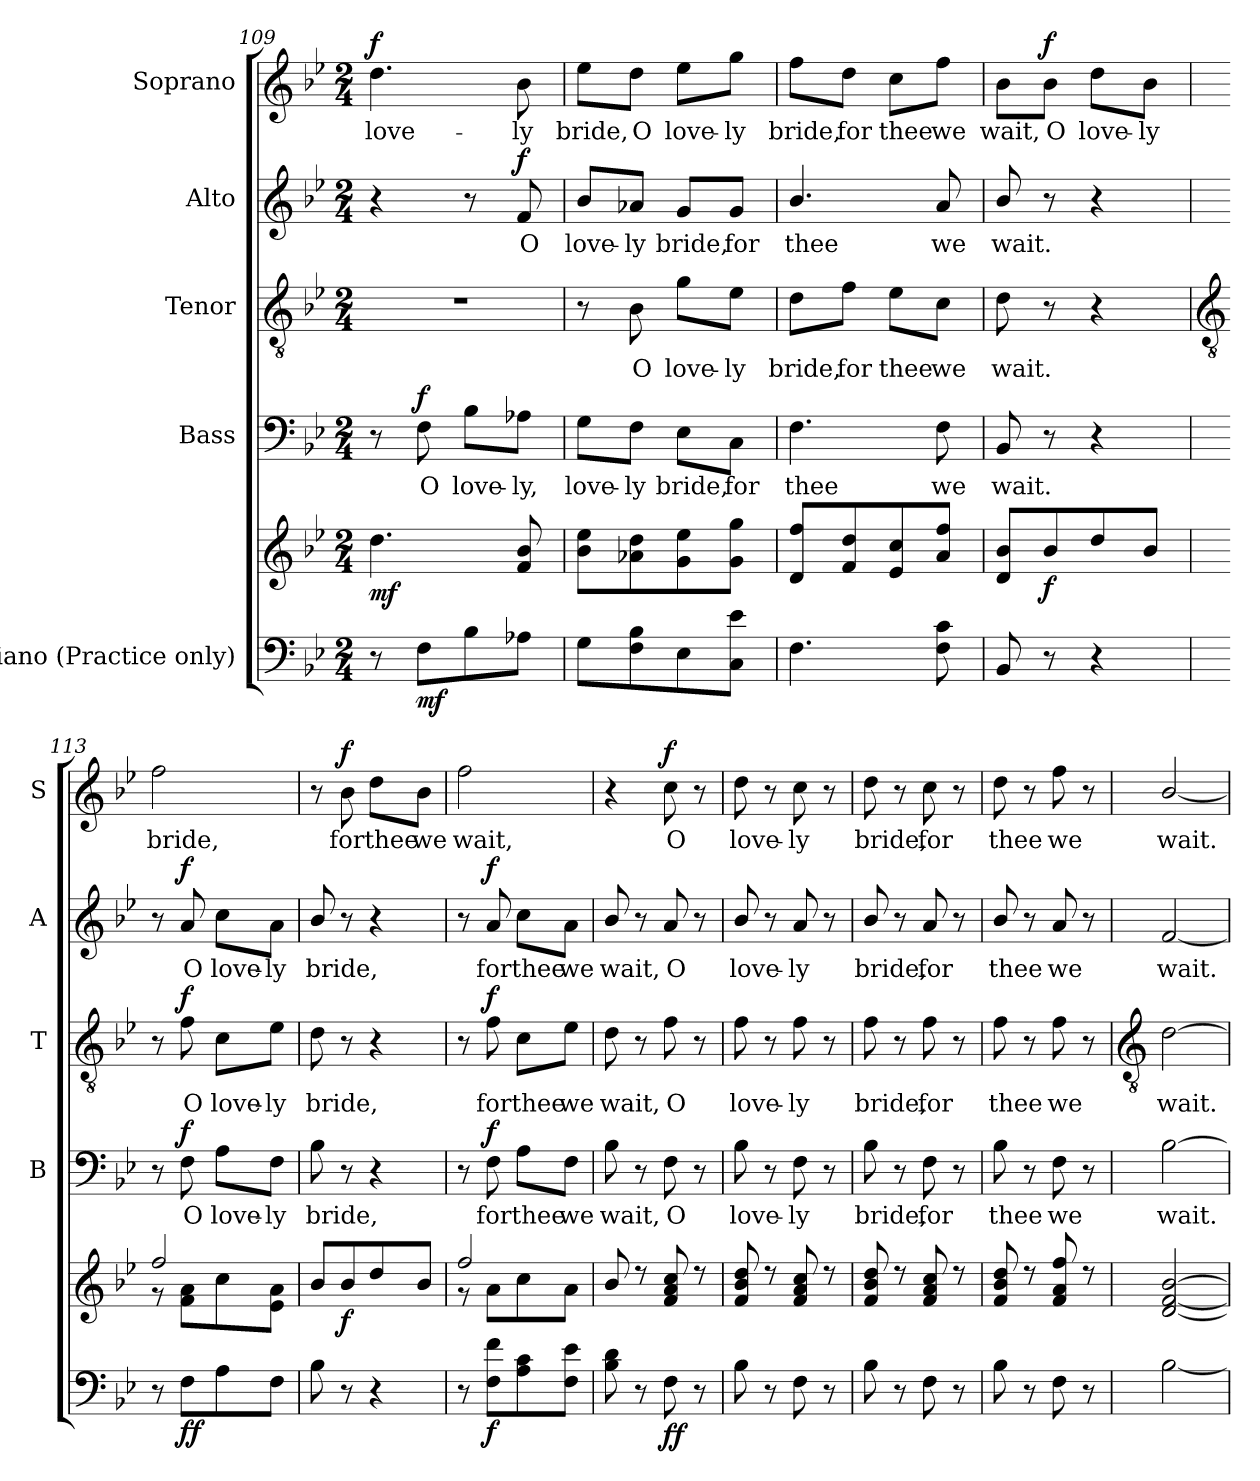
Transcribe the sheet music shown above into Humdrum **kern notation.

**kern	**kern	**dynam	**kern	**text	**dynam	**kern	**text	**dynam	**kern	**text	**dynam	**kern	**text	**dynam
*part5	*part5	*part5	*part4	*part4	*part4	*part3	*part3	*part3	*part2	*part2	*part2	*part1	*part1	*part1
*staff6	*staff5	*staff5/6	*staff4	*staff4	*staff4	*staff3	*staff3	*staff3	*staff2	*staff2	*staff2	*staff1	*staff1	*staff1
*I"Piano (Practice only)	*	*	*I"Bass	*	*	*I"Tenor	*	*	*I"Alto	*	*	*I"Soprano	*	*
*	*	*	*I'B	*	*	*I'T	*	*	*I'A	*	*	*I'S	*	*
*clefF4	*clefG2	*	*clefF4	*	*	*clefGv2	*	*	*clefG2	*	*	*clefG2	*	*
*k[b-e-]	*k[b-e-]	*	*k[b-e-]	*	*	*k[b-e-]	*	*	*k[b-e-]	*	*	*k[b-e-]	*	*
*B-:	*B-:	*	*B-:	*	*	*B-:	*	*	*B-:	*	*	*B-:	*	*
*M2/4	*M2/4	*	*M2/4	*	*	*M2/4	*	*	*M2/4	*	*	*M2/4	*	*
=109	=109	=109	=109	=109	=109	=109	=109	=109	=109	=109	=109	=109	=109	=109
!	!	!LO:DY:b	!	!	!	!LO:N:vis=1	!	!	!	!	!	!	!LO:LY:b	!LO:DY:b
8r	4.dd	mf	8r	.	.	2r	.	.	4r	.	.	4.dd	love-	f
!	!	!LO:DY:b=2	!	!LO:LY:b	!LO:DY:b	!	!	!	!	!	!	!	!	!
8FL	.	mf	8F	O	f	.	.	.	.	.	.	.	.	.
!	!	!	!	!LO:LY:b	!	!	!	!	!	!	!	!	!	!
8B-	.	.	8B-\L	love-	.	.	.	.	8r	.	.	.	.	.
!	!	!	!	!LO:LY:b	!	!	!	!	!	!LO:LY:b	!LO:DY:b	!	!LO:LY:b	!
8A-XJ	8f 8b-	.	8A-X\J	-ly,	.	.	.	.	8f	O	f	8b-	-ly	.
=110	=110	=110	=110	=110	=110	=110	=110	=110	=110	=110	=110	=110	=110	=110
!	!	!	!	!LO:LY:b	!	!	!	!	!	!LO:LY:b	!	!	!LO:LY:b	!
8GL	8b- 8ee-L	.	8G\L	love-	.	8r	.	.	8b-/L	love-	.	8ee-\L	bride,	.
!	!	!	!	!LO:LY:b	!	!	!LO:LY:b	!	!	!LO:LY:b	!	!	!LO:LY:b	!
8F 8B-	8a-X 8dd	.	8F\J	-ly	.	8B-	O	.	8a-X/J	-ly	.	8dd\J	O	.
!	!	!	!	!LO:LY:b	!	!	!LO:LY:b	!	!	!LO:LY:b	!	!	!LO:LY:b	!
8E-	8g 8ee-	.	8E-\L	bride,	.	8g\L	love-	.	8g/L	bride,	.	8ee-\L	love-	.
!	!	!	!	!LO:LY:b	!	!	!LO:LY:b	!	!	!LO:LY:b	!	!	!LO:LY:b	!
8C 8e-J	8g 8ggJ	.	8C\J	for	.	8e-\J	-ly	.	8g/J	for	.	8gg\J	-ly	.
=111	=111	=111	=111	=111	=111	=111	=111	=111	=111	=111	=111	=111	=111	=111
!	!	!	!	!LO:LY:b	!	!	!LO:LY:b	!	!	!LO:LY:b	!	!	!LO:LY:b	!
4.F	8d 8ffL	.	4.F	thee	.	8d\L	bride,	.	4.b-/	thee	.	8ff\L	bride,	.
!	!	!	!	!	!	!	!LO:LY:b	!	!	!	!	!	!LO:LY:b	!
.	8f 8dd	.	.	.	.	8f\J	for	.	.	.	.	8dd\J	for	.
!	!	!	!	!	!	!	!LO:LY:b	!	!	!	!	!	!LO:LY:b	!
.	8e- 8cc	.	.	.	.	8e-\L	thee	.	.	.	.	8cc\L	thee	.
!	!	!	!	!LO:LY:b	!	!	!LO:LY:b	!	!	!LO:LY:b	!	!	!LO:LY:b	!
8F 8c	8a 8ffJ	.	8F	we	.	8c\J	we	.	8a	we	.	8ff\J	we	.
=112	=112	=112	=112	=112	=112	=112	=112	=112	=112	=112	=112	=112	=112	=112
!	!	!	!	!LO:LY:b	!	!	!LO:LY:b	!	!	!LO:LY:b	!	!	!LO:LY:b	!
8BB-	8d/ 8b-/L	.	8BB-	wait.	.	8d	wait.	.	8b-/	wait.	.	8b-\L	wait,	.
!	!	!LO:DY:b	!	!	!	!	!	!	!	!	!	!	!LO:LY:b	!LO:DY:b
8r	8b-	f	8r	.	.	8r	.	.	8r	.	.	8b-\J	O	f
!	!	!	!	!	!	!	!	!	!	!	!	!	!LO:LY:b	!
4r	8dd	.	4r	.	.	4r	.	.	4r	.	.	8dd\L	love-	.
!	!	!	!	!	!	!	!	!	!	!	!	!	!LO:LY:b	!
.	8b-J	.	.	.	.	.	.	.	.	.	.	8b-\J	-ly	.
!!LO:LB:g=z
=113	=113	=113	=113	=113	=113	=113	=113	=113	=113	=113	=113	=113	=113	=113
*	*	*	*	*	*	*clefGv2	*	*	*	*	*	*	*	*
*	*^	*	*	*	*	*	*	*	*	*	*	*	*	*
!	!	!	!	!	!	!	!	!	!	!	!	!	!	!LO:LY:b	!
8r	2ff/	8r	.	8r	.	.	8r	.	.	8r	.	.	2ff	bride,	.
!	!	!	!LO:DY:b=2	!	!LO:LY:b	!	!	!LO:LY:b	!	!	!LO:LY:b	!	!	!	!
!	!	!	!LO:DY:n=1:b	!	!	!LO:DY:b	!	!	!LO:DY:b	!	!	!LO:DY:b	!	!	!
8FL	.	8f\ 8a\L	f f	8F	O	f	8f	O	f	8a	O	f	.	.	.
!	!	!	!	!	!LO:LY:b	!	!	!LO:LY:b	!	!	!LO:LY:b	!	!	!	!
8A	.	8cc\	.	8A\L	love-	.	8c\L	love-	.	8cc\L	love-	.	.	.	.
!	!	!	!	!	!LO:LY:b	!	!	!LO:LY:b	!	!	!LO:LY:b	!	!	!	!
8FJ	.	8e-\ 8a\J	.	8F\J	-ly	.	8e-\J	-ly	.	8a\J	-ly	.	.	.	.
=114	=114	=114	=114	=114	=114	=114	=114	=114	=114	=114	=114	=114	=114	=114	=114
!	!	!LO:N:vis=1	!	!	!LO:LY:b	!	!	!LO:LY:b	!	!	!LO:LY:b	!	!	!	!
8B-\	8b-L	2ryy	.	8B-\	bride,	.	8d\	bride,	.	8b-/	bride,	.	8r	.	.
!	!	!	!LO:DY:b	!	!	!	!	!	!	!	!	!	!	!LO:LY:b	!LO:DY:b
8r	8b-	.	f	8r	.	.	8r	.	.	8r	.	.	8b-	for	f
!	!	!	!	!	!	!	!	!	!	!	!	!	!	!LO:LY:b	!
4r	8dd	.	.	4r	.	.	4r	.	.	4r	.	.	8dd\L	thee	.
!	!	!	!	!	!	!	!	!	!	!	!	!	!	!LO:LY:b	!
.	8b-J	.	.	.	.	.	.	.	.	.	.	.	8b-\J	we	.
=115	=115	=115	=115	=115	=115	=115	=115	=115	=115	=115	=115	=115	=115	=115	=115
!	!	!	!	!	!	!	!	!	!	!	!	!	!	!LO:LY:b	!
8r	2ff/	8r	.	8r	.	.	8r	.	.	8r	.	.	2ff	wait,	.
!	!	!	!LO:DY:b=2	!	!LO:LY:b	!LO:DY:b	!	!LO:LY:b	!LO:DY:b	!	!LO:LY:b	!LO:DY:b	!	!	!
8F 8fL	.	8a\L	f	8F	for	f	8f	for	f	8a	for	f	.	.	.
!	!	!	!	!	!LO:LY:b	!	!	!LO:LY:b	!	!	!LO:LY:b	!	!	!	!
8A 8c	.	8cc\	.	8A\L	thee	.	8c\L	thee	.	8cc\L	thee	.	.	.	.
!	!	!	!	!	!LO:LY:b	!	!	!LO:LY:b	!	!	!LO:LY:b	!	!	!	!
8F 8e-J	.	8a\J	.	8F\J	we	.	8e-\J	we	.	8a\J	we	.	.	.	.
=116	=116	=116	=116	=116	=116	=116	=116	=116	=116	=116	=116	=116	=116	=116	=116
!	!	!LO:N:vis=1	!	!	!LO:LY:b	!	!	!LO:LY:b	!	!	!LO:LY:b	!	!	!	!
8B-\ 8d\	8b-	2ryy	.	8B-\	wait,	.	8d	wait,	.	8b-/	wait,	.	4r	.	.
8r	8r	.	.	8r	.	.	8r	.	.	8r	.	.	.	.	.
!	!	!	!LO:DY:b=2	!	!LO:LY:b	!	!	!LO:LY:b	!	!	!LO:LY:b	!	!	!LO:LY:b	!
!	!	!	!LO:DY:n=1:b	!	!	!	!	!	!	!	!	!	!	!	!LO:DY:b
8F	8f 8a 8cc	.	f f	8F	O	.	8f	O	.	8a	O	.	8cc	O	f
8r	8r	.	.	8r	.	.	8r	.	.	8r	.	.	8r	.	.
=117	=117	=117	=117	=117	=117	=117	=117	=117	=117	=117	=117	=117	=117	=117	=117
!	!	!LO:N:vis=1	!	!	!LO:LY:b	!	!	!LO:LY:b	!	!	!LO:LY:b	!	!	!LO:LY:b	!
8B-\	8f 8b- 8dd	2ryy	.	8B-\	love-	.	8f	love-	.	8b-/	love-	.	8dd	love-	.
8r	8r	.	.	8r	.	.	8r	.	.	8r	.	.	8r	.	.
!	!	!	!	!	!LO:LY:b	!	!	!LO:LY:b	!	!	!LO:LY:b	!	!	!LO:LY:b	!
8F	8f 8a 8cc	.	.	8F	-ly	.	8f	-ly	.	8a	-ly	.	8cc	-ly	.
8r	8r	.	.	8r	.	.	8r	.	.	8r	.	.	8r	.	.
=118	=118	=118	=118	=118	=118	=118	=118	=118	=118	=118	=118	=118	=118	=118	=118
!	!	!LO:N:vis=1	!	!	!LO:LY:b	!	!	!LO:LY:b	!	!	!LO:LY:b	!	!	!LO:LY:b	!
8B-\	8f 8b- 8dd	2ryy	.	8B-\	bride,	.	8f	bride,	.	8b-/	bride,	.	8dd	bride,	.
8r	8r	.	.	8r	.	.	8r	.	.	8r	.	.	8r	.	.
!	!	!	!	!	!LO:LY:b	!	!	!LO:LY:b	!	!	!LO:LY:b	!	!	!LO:LY:b	!
8F	8f 8a 8cc	.	.	8F	for	.	8f	for	.	8a	for	.	8cc	for	.
8r	8r	.	.	8r	.	.	8r	.	.	8r	.	.	8r	.	.
=119	=119	=119	=119	=119	=119	=119	=119	=119	=119	=119	=119	=119	=119	=119	=119
!	!	!LO:N:vis=1	!	!	!LO:LY:b	!	!	!LO:LY:b	!	!	!LO:LY:b	!	!	!LO:LY:b	!
8B-\	8f 8b- 8dd	2ryy	.	8B-\	thee	.	8f	thee	.	8b-/	thee	.	8dd	thee	.
8r	8r	.	.	8r	.	.	8r	.	.	8r	.	.	8r	.	.
!	!	!	!	!	!LO:LY:b	!	!	!LO:LY:b	!	!	!LO:LY:b	!	!	!LO:LY:b	!
8F	8f 8a 8ff	.	.	8F	we	.	8f	we	.	8a	we	.	8ff	we	.
8r	8r	.	.	8r	.	.	8r	.	.	8r	.	.	8r	.	.
*	*v	*v	*	*	*	*	*	*	*	*	*	*	*	*	*
!!LO:LB:g=z
=120	=120	=120	=120	=120	=120	=120	=120	=120	=120	=120	=120	=120	=120	=120
*	*	*	*	*	*	*clefGv2	*	*	*	*	*	*	*	*
*^	*	*	*	*	*	*	*	*	*	*	*	*	*	*
!	!	!	!	!	!LO:LY:b	!	!	!LO:LY:b	!	!	!LO:LY:b	!	!	!LO:LY:b	!
2ryy	[2B-\	[2d [2f [2b-	.	[2B-	wait.	.	[2d	wait.	.	[2f	wait.	.	[2b-/	wait.	.
*v	*v	*	*	*	*	*	*	*	*	*	*	*	*	*	*
=	=	=	=	=	=	=	=	=	=	=	=	=	=	=
*-	*-	*-	*-	*-	*-	*-	*-	*-	*-	*-	*-	*-	*-	*-
